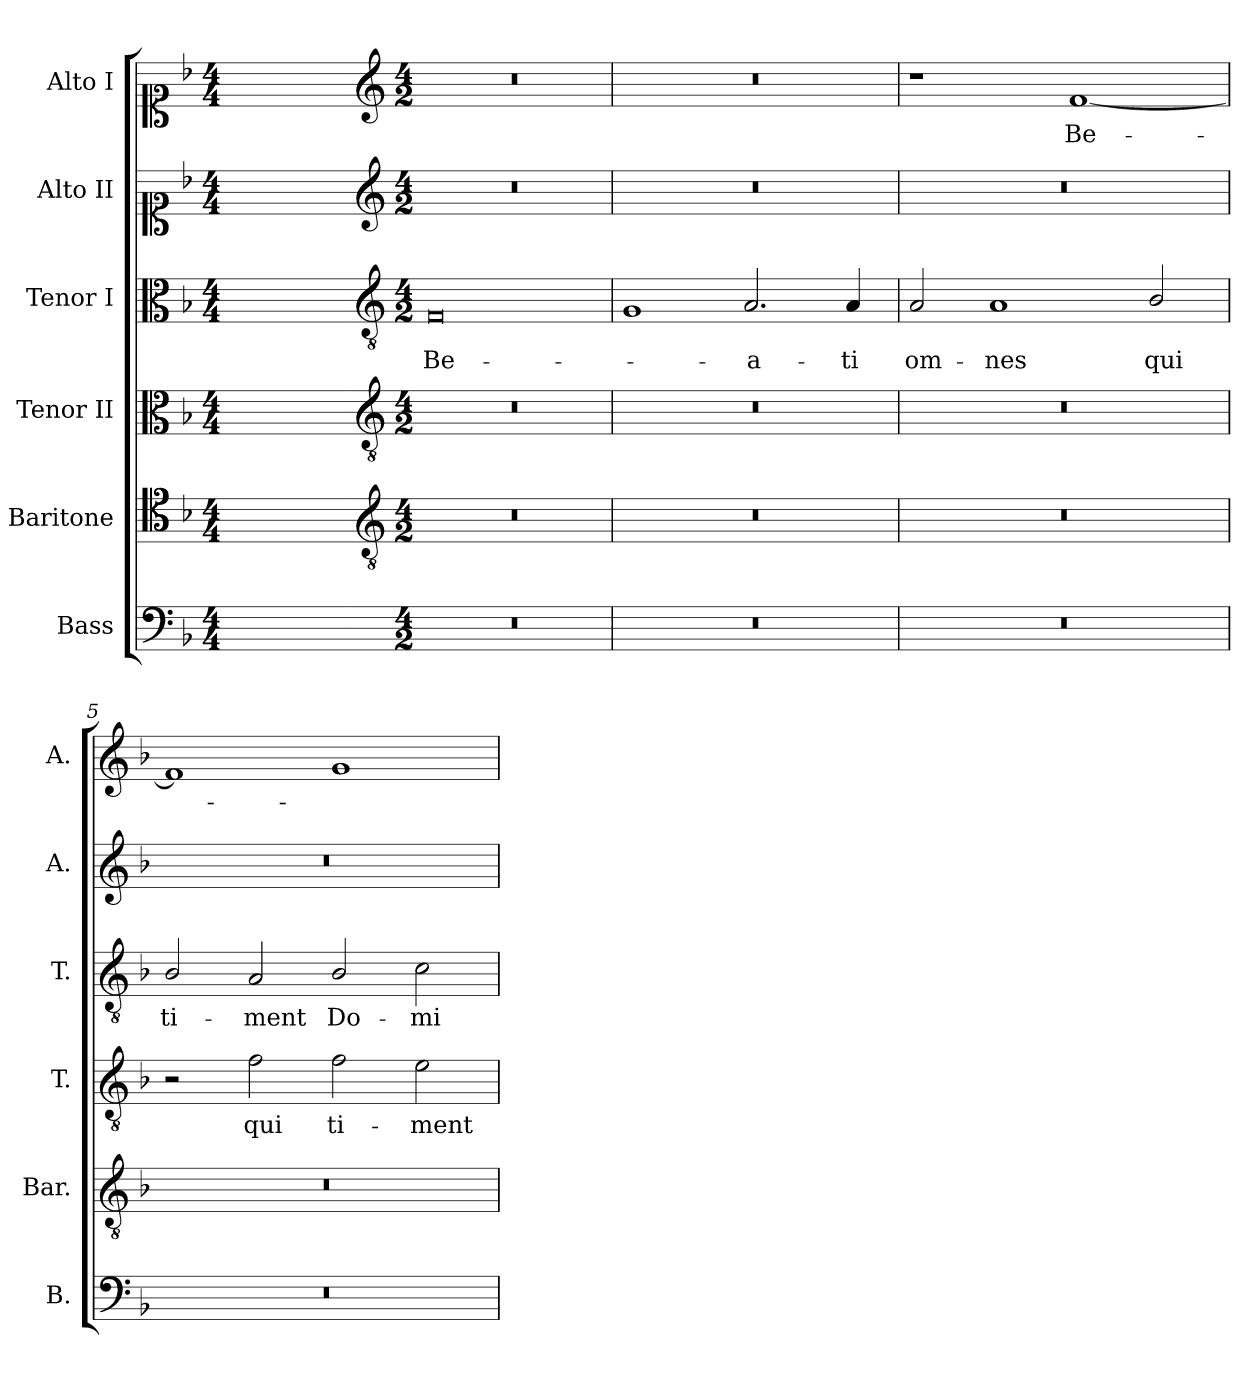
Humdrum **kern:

**kern	**kern	**kern	**text	**kern	**text	**kern	**kern	**text
*part6	*part5	*part4	*part4	*part3	*part3	*part2	*part1	*part1
*staff6	*staff5	*staff4	*staff4	*staff3	*staff3	*staff2	*staff1	*staff1
*I"Bass	*I"Baritone	*I"Tenor II	*	*I"Tenor I	*	*I"Alto II	*I"Alto I	*
*I'B.	*I'Bar.	*I'T.	*	*I'T.	*	*I'A.	*I'A.	*
!!LO:PB:g=z
*clefF4	*clefC4	*clefC3	*	*clefC3	*	*clefC1	*clefC1	*
*	*ITrd7c12	*ITrd7c12	*	*ITrd7c12	*	*	*	*
*k[b-]	*k[b-]	*k[b-]	*	*k[b-]	*	*k[b-]	*k[b-]	*
*F:	*F:	*F:	*	*F:	*	*F:	*F:	*
*M4/4	*M4/4	*M4/4	*	*M4/4	*	*M4/4	*M4/4	*
=1	=1	=1	=1	=1	=1	=1	=1	=1
1ryy	1ryy	1ryy	.	1ryy	.	1ryy	1ryy	.
=2-	=2-	=2-	=2-	=2-	=2-	=2-	=2-	=2-
*	*clefGv2	*clefGv2	*	*clefGv2	*	*clefG2	*clefG2	*
*M4/2	*M4/2	*M4/2	*	*M4/2	*	*M4/2	*M4/2	*
!LO:N:vis=1	!LO:N:vis=1	!LO:N:vis=1	!	!	!	!	!	!
!	!	!	!	!	!LO:LY:b:color=#000000	!LO:N:vis=1	!LO:N:vis=1	!
0r	0r	0r	.	0FFi	Be-	0r	0r	.
=3	=3	=3	=3	=3	=3	=3	=3	=3
!LO:N:vis=1	!LO:N:vis=1	!LO:N:vis=1	!	!	!	!LO:N:vis=1	!LO:N:vis=1	!
0r	0r	0r	.	1GGi	.	0r	0r	.
!	!	!	!	!	!LO:LY:b:color=#000000	!	!	!
.	.	.	.	2.AAi/	-a-	.	.	.
!	!	!	!	!	!LO:LY:b:color=#000000	!	!	!
.	.	.	.	4AAi/	-ti	.	.	.
=4	=4	=4	=4	=4	=4	=4	=4	=4
!LO:N:vis=1	!LO:N:vis=1	!LO:N:vis=1	!	!	!	!	!	!
!	!	!	!	!	!LO:LY:b:color=#000000	!LO:N:vis=1	!	!
0r	0r	0r	.	2AAi/	om-	0r	1r	.
!	!	!	!	!	!LO:LY:b:color=#000000	!	!	!
.	.	.	.	1AAi	-nes	.	.	.
!	!	!	!	!	!	!	!	!LO:LY:b:color=#000000
.	.	.	.	.	.	.	[<1fi	Be-
!	!	!	!	!	!LO:LY:b:color=#000000	!	!	!
.	.	.	.	2BB-i/	qui	.	.	.
=5	=5	=5	=5	=5	=5	=5	=5	=5
!LO:N:vis=1	!LO:N:vis=1	!	!	!	!	!	!	!
!	!	!	!	!	!LO:LY:b:color=#000000	!LO:N:vis=1	!	!
0r	0r	2r	.	2BB-i/	ti-	0r	1fi]	.
!	!	!	!LO:LY:b:color=#000000	!	!	!	!	!
!	!	!	!	!	!LO:LY:b:color=#000000	!	!	!
.	.	2Fi\	qui	2AAi/	-ment	.	.	.
!	!	!	!LO:LY:b:color=#000000	!	!	!	!	!
!	!	!	!	!	!LO:LY:b:color=#000000	!	!	!
.	.	2Fi\	ti-	2BB-i/	Do-	.	1gi	.
!	!	!	!LO:LY:b:color=#000000	!	!	!	!	!
!	!	!	!	!	!LO:LY:b:color=#000000	!	!	!
.	.	2Ei\	-ment	2Ci\	-mi-	.	.	.
=	=	=	=	=	=	=	=	=
*-	*-	*-	*-	*-	*-	*-	*-	*-
